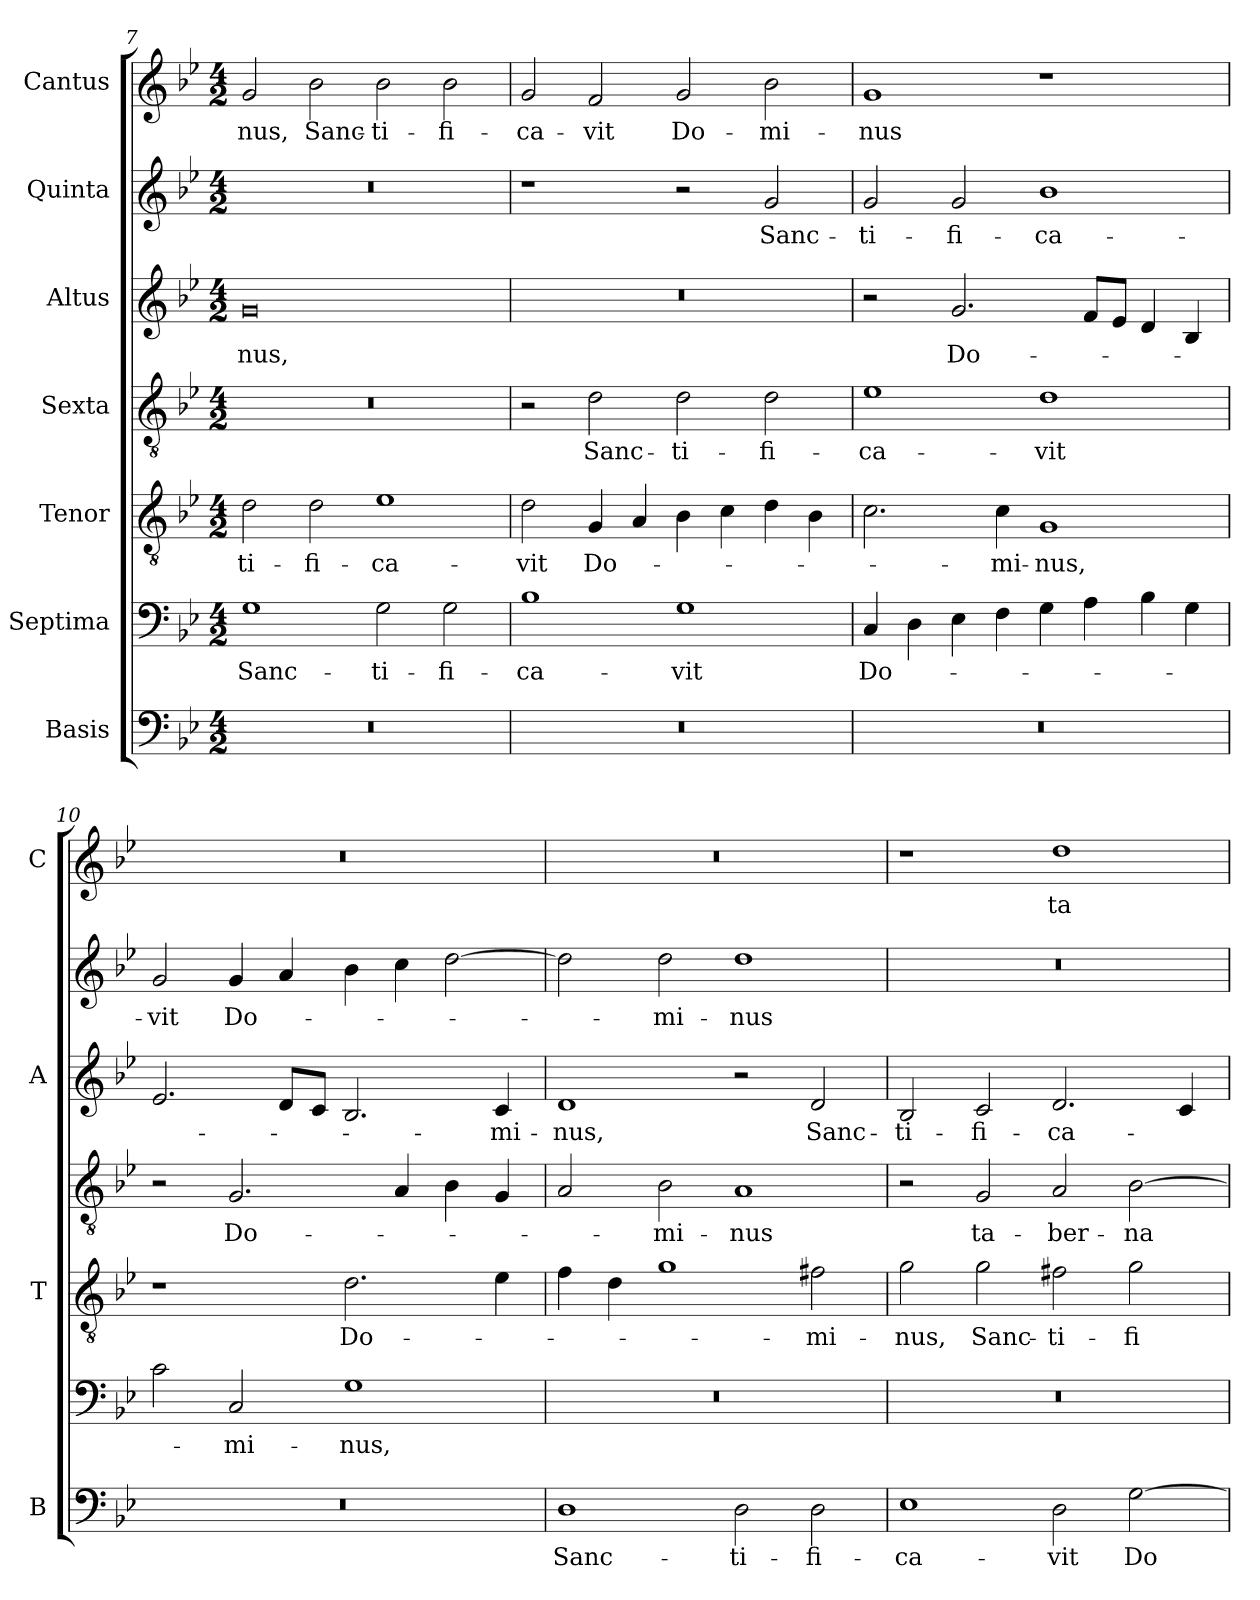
**kern	**text	**kern	**text	**kern	**text	**kern	**text	**kern	**text	**kern	**text	**kern	**text
*part7	*part7	*part6	*part6	*part5	*part5	*part4	*part4	*part3	*part3	*part2	*part2	*part1	*part1
*staff7	*staff7	*staff6	*staff6	*staff5	*staff5	*staff4	*staff4	*staff3	*staff3	*staff2	*staff2	*staff1	*staff1
*I"Basis	*	*I"Septima	*	*I"Tenor	*	*I"Sexta	*	*I"Altus	*	*I"Quinta	*	*I"Cantus	*
*I'B	*	*	*	*I'T	*	*	*	*I'A	*	*	*	*I'C	*
*clefF4	*	*clefF4	*	*clefGv2	*	*clefGv2	*	*clefG2	*	*clefG2	*	*clefG2	*
*k[b-e-]	*	*k[b-e-]	*	*k[b-e-]	*	*k[b-e-]	*	*k[b-e-]	*	*k[b-e-]	*	*k[b-e-]	*
*B-:	*	*B-:	*	*B-:	*	*B-:	*	*B-:	*	*B-:	*	*B-:	*
*M4/2	*	*M4/2	*	*M4/2	*	*M4/2	*	*M4/2	*	*M4/2	*	*M4/2	*
=7	=7	=7	=7	=7	=7	=7	=7	=7	=7	=7	=7	=7	=7
!	!	!	!LO:LY:b	!	!LO:LY:b	!	!	!	!LO:LY:b	!	!	!	!LO:LY:b
0r	.	1G	Sanc-	2d\	-ti-	0r	.	0g	-nus,	0r	.	2g/	-nus,
!	!	!	!	!	!LO:LY:b	!	!	!	!	!	!	!	!LO:LY:b
.	.	.	.	2d\	-fi-	.	.	.	.	.	.	2b-\	Sanc-
!	!	!	!LO:LY:b	!	!LO:LY:b	!	!	!	!	!	!	!	!LO:LY:b
.	.	2G\	-ti-	1e-	-ca-	.	.	.	.	.	.	2b-\	-ti-
!	!	!	!LO:LY:b	!	!	!	!	!	!	!	!	!	!LO:LY:b
.	.	2G\	-fi-	.	.	.	.	.	.	.	.	2b-\	-fi-
=8	=8	=8	=8	=8	=8	=8	=8	=8	=8	=8	=8	=8	=8
!	!	!	!LO:LY:b	!	!LO:LY:b	!	!	!	!	!	!	!	!LO:LY:b
0r	.	1B-	-ca-	2d\	-vit	2r	.	0r	.	1r	.	2g/	-ca-
!	!	!	!	!	!LO:LY:b	!	!LO:LY:b	!	!	!	!	!	!LO:LY:b
.	.	.	.	4G/	Do-	2d\	Sanc-	.	.	.	.	2f/	-vit
.	.	.	.	4A/	.	.	.	.	.	.	.	.	.
!	!	!	!LO:LY:b	!	!	!	!LO:LY:b	!	!	!	!	!	!LO:LY:b
.	.	1G	-vit	4B-\	.	2d\	-ti-	.	.	2r	.	2g/	Do-
.	.	.	.	4c\	.	.	.	.	.	.	.	.	.
!	!	!	!	!	!	!	!LO:LY:b	!	!	!	!LO:LY:b	!	!LO:LY:b
.	.	.	.	4d\	.	2d\	-fi-	.	.	2g/	Sanc-	2b-\	-mi-
.	.	.	.	4B-\	.	.	.	.	.	.	.	.	.
!!LO:PB:g=z
=9	=9	=9	=9	=9	=9	=9	=9	=9	=9	=9	=9	=9	=9
!	!	!	!LO:LY:b	!	!	!	!LO:LY:b	!	!	!	!LO:LY:b	!	!LO:LY:b
0r	.	4C/	Do-	2.c\	.	1e-	-ca-	2r	.	2g/	-ti-	1g	-nus
.	.	4D\	.	.	.	.	.	.	.	.	.	.	.
!	!	!	!	!	!	!	!	!	!LO:LY:b	!	!LO:LY:b	!	!
.	.	4E-\	.	.	.	.	.	2.g/	Do-	2g/	-fi-	.	.
!	!	!	!	!	!LO:LY:b	!	!	!	!	!	!	!	!
.	.	4F\	.	4c\	-mi-	.	.	.	.	.	.	.	.
!	!	!	!	!	!LO:LY:b	!	!LO:LY:b	!	!	!	!LO:LY:b	!	!
.	.	4G\	.	1G	-nus,	1d	-vit	.	.	1b-	-ca-	1r	.
.	.	4A\	.	.	.	.	.	8f/L	.	.	.	.	.
.	.	.	.	.	.	.	.	8e-/J	.	.	.	.	.
.	.	4B-\	.	.	.	.	.	4d/	.	.	.	.	.
.	.	4G\	.	.	.	.	.	4B-/	.	.	.	.	.
=10	=10	=10	=10	=10	=10	=10	=10	=10	=10	=10	=10	=10	=10
!	!	!	!	!	!	!	!	!	!	!	!LO:LY:b	!	!
0r	.	2c\	.	1r	.	2r	.	2.e-/	.	2g/	-vit	0r	.
!	!	!	!LO:LY:b	!	!	!	!LO:LY:b	!	!	!	!LO:LY:b	!	!
.	.	2C/	-mi-	.	.	2.G/	Do-	.	.	4g/	Do-	.	.
.	.	.	.	.	.	.	.	8d/L	.	4a/	.	.	.
.	.	.	.	.	.	.	.	8c/J	.	.	.	.	.
!	!	!	!LO:LY:b	!	!LO:LY:b	!	!	!	!	!	!	!	!
.	.	1G	-nus,	2.d\	Do-	.	.	2.B-/	.	4b-\	.	.	.
.	.	.	.	.	.	4A/	.	.	.	4cc\	.	.	.
.	.	.	.	.	.	4B-\	.	.	.	[2dd\	.	.	.
!	!	!	!	!	!	!	!	!	!LO:LY:b	!	!	!	!
.	.	.	.	4e-\	.	4G/	.	4c/	-mi-	.	.	.	.
=11	=11	=11	=11	=11	=11	=11	=11	=11	=11	=11	=11	=11	=11
!	!LO:LY:b	!	!	!	!	!	!	!	!LO:LY:b	!	!	!	!
1D	Sanc-	0r	.	4f\	.	2A/	.	1d	-nus,	2dd\]	.	0r	.
.	.	.	.	4d\	.	.	.	.	.	.	.	.	.
!	!	!	!	!	!	!	!LO:LY:b	!	!	!	!LO:LY:b	!	!
.	.	.	.	1g	.	2B-\	-mi-	.	.	2dd\	-mi-	.	.
!	!LO:LY:b	!	!	!	!	!	!LO:LY:b	!	!	!	!LO:LY:b	!	!
2D\	-ti-	.	.	.	.	1A	-nus	2r	.	1dd	-nus	.	.
!	!LO:LY:b	!	!	!	!LO:LY:b	!	!	!	!LO:LY:b	!	!	!	!
2D\	-fi-	.	.	2f#X\	-mi-	.	.	2d/	Sanc-	.	.	.	.
=12	=12	=12	=12	=12	=12	=12	=12	=12	=12	=12	=12	=12	=12
!	!LO:LY:b	!	!	!	!LO:LY:b	!	!	!	!LO:LY:b	!	!	!	!
1E-	-ca-	0r	.	2g\	-nus,	2r	.	2B-/	-ti-	0r	.	1r	.
!	!	!	!	!	!LO:LY:b	!	!LO:LY:b	!	!LO:LY:b	!	!	!	!
.	.	.	.	2g\	Sanc-	2G/	ta-	2c/	-fi-	.	.	.	.
!	!LO:LY:b	!	!	!	!LO:LY:b	!	!LO:LY:b	!	!LO:LY:b	!	!	!	!LO:LY:b
2D\	-vit	.	.	2f#X\	-ti-	2A/	-ber-	2.d/	-ca-	.	.	1dd	ta-
!	!LO:LY:b	!	!	!	!LO:LY:b	!	!LO:LY:b	!	!	!	!	!	!
[2G\	Do-	.	.	2g\	-fi-	[2B-\	-na-	.	.	.	.	.	.
.	.	.	.	.	.	.	.	4c/	.	.	.	.	.
=	=	=	=	=	=	=	=	=	=	=	=	=	=
*-	*-	*-	*-	*-	*-	*-	*-	*-	*-	*-	*-	*-	*-
